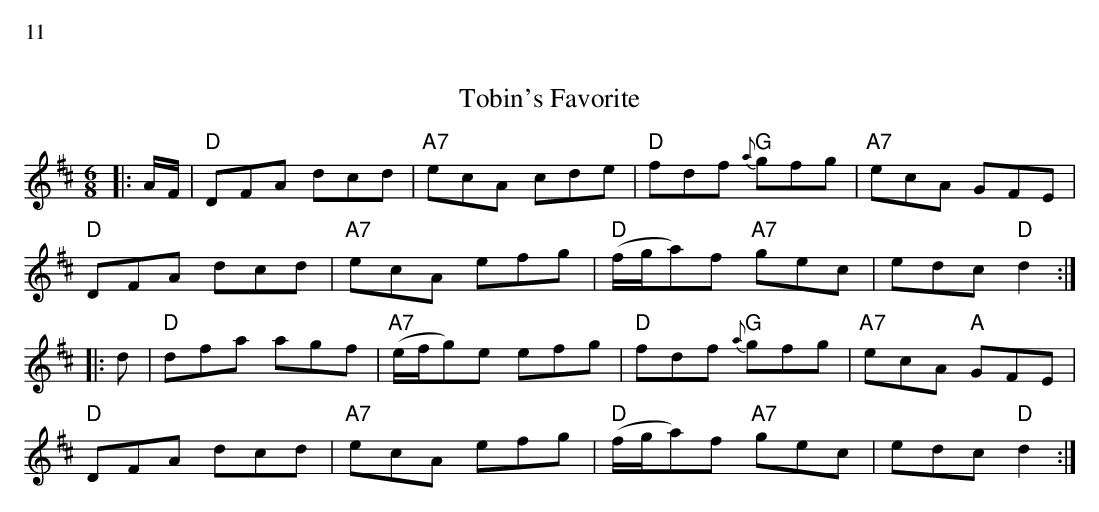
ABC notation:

X:1
%%text 11
T:Tobin's Favorite
M:6/8
K:D
|:A/F/|"D"DFA dcd|"A7"ecA cde|"D"fdf {a}"G"gfg|"A7"ecA GFE|
"D"DFA dcd|"A7"ecA efg|"D"(f/g/a)f "A7"gec|edc "D"d2:|
|:d|"D"dfa agf|"A7"(e/f/g)e efg|"D"fdf {a}"G"gfg|"A7"ecA "A"GFE|
"D"DFA dcd|"A7"ecA efg|"D"(f/g/a)f "A7"gec|edc "D"d2:|
